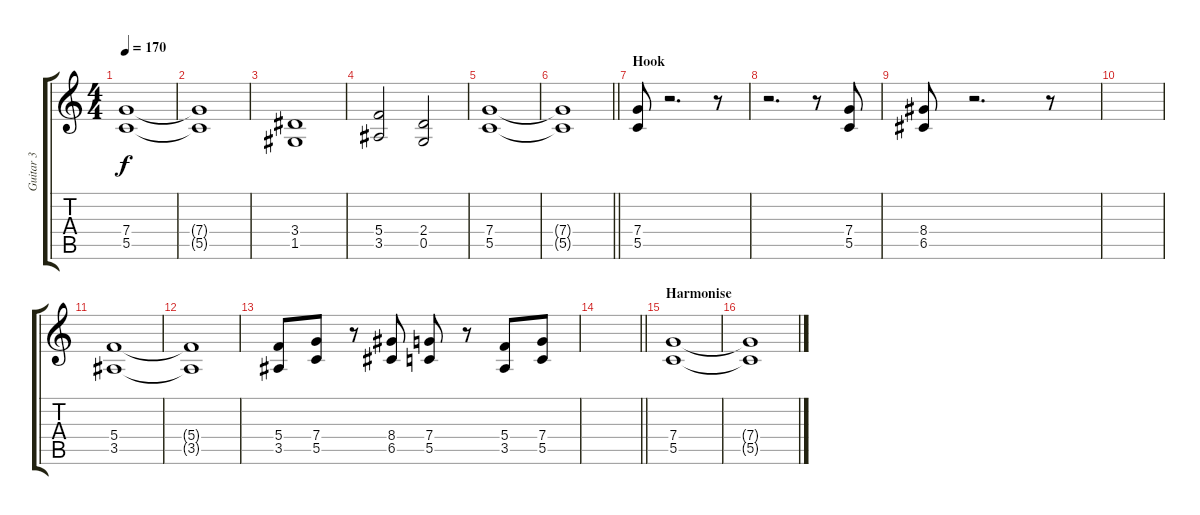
\track ("Guitar 3" "Guitar 3") {instrument overdrivenguitar}
\staff {score tabs}
\tuning (E4 C4 G3 C3 G2 C2) {hide}
\ts (4 4)
\tempo 170
\clef g2
\ks c
(7.4 5.5).1{dy f} |
(7.4{t} 5.5{t}).1 |
(3.4 1.5).1 |
(5.4 3.5).2 (2.4 0.5).2 |
(7.4 5.5).1 |
\barLineRight lightlight
(7.4{t} 5.5{t}).1 |
\section ("" "Hook")
(7.4 5.5).8 r.2{d} r.8 |
r.2{d} r.8 (7.4 5.5).8 |
(8.4 6.5).8 r.2{d} r.8 |
|
(5.4 3.5).1 |
(5.4{t} 3.5{t}).1 |
(5.4 3.5).8 (7.4 5.5).8 r.8 (8.4 6.5).8 (7.4 5.5).8 r.8 (5.4 3.5).8 (7.4 5.5).8 |
\barLineRight lightlight
|
\section ("" "Harmonise")
(7.4 5.5).1 |
(7.4{t} 5.5{t}).1
